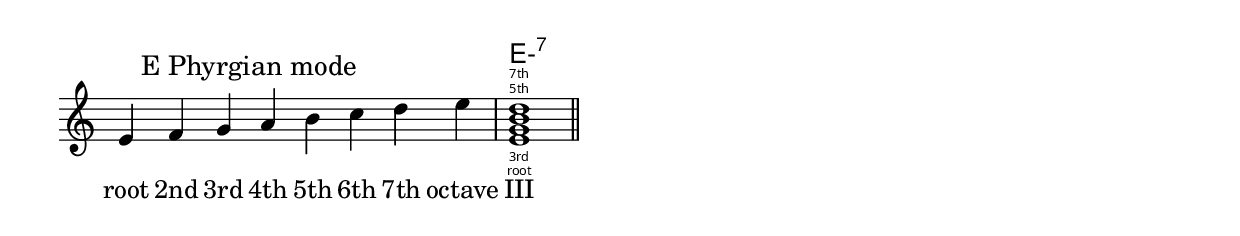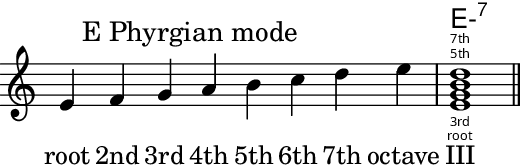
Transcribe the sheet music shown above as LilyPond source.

\version "2.24.4"
\language "english"
#(ly:set-option 'crop #t)
\include "include/alt.ly"
root = \finger\markup{\override #'(font-name . "sans")"root"}
third = \finger\markup{\override #'(font-name . "sans")"3rd"}
fifth = \finger\markup{\override #'(font-name . "sans")"5th"}
seventh = \finger\markup{\override #'(font-name . "sans")"7th"}
\score {
  \midi {
    \tempo 4=140
  }
  \layout {
    \context {
      \Score
      \omit BarNumber
    }
    indent = 0\mm
  }
  {
    <<
    \chords {
      \set chordChanges = ##t % only show chords when they change
      \set noChordSymbol = ""
      \set minorChordModifier = \markup { "-" }
      \skip \ppp % spacer to set voice volume
      r\breve | e1:min7
    }
    \new Staff {
      \key c \major
      \numericTimeSignature
      \override Timing.TimeSignature.stencil = ##f
      \time 8/4
      \clef treble
      \relative {
        \skip \fff % spacer to set voice volume
        % TODO: boxes around chord notes
        \sectionLabel \markup { "           E Phyrgian mode" }
        e'4 f g a b c d e
        <e,-\root g-\third b-\fifth d-\seventh>1
        \bar "||"
      }
      \addlyrics {
         root "2nd" "3rd" "4th" "5th" "6th" "7th" octave III
      }
    }
    >>
  }
}
